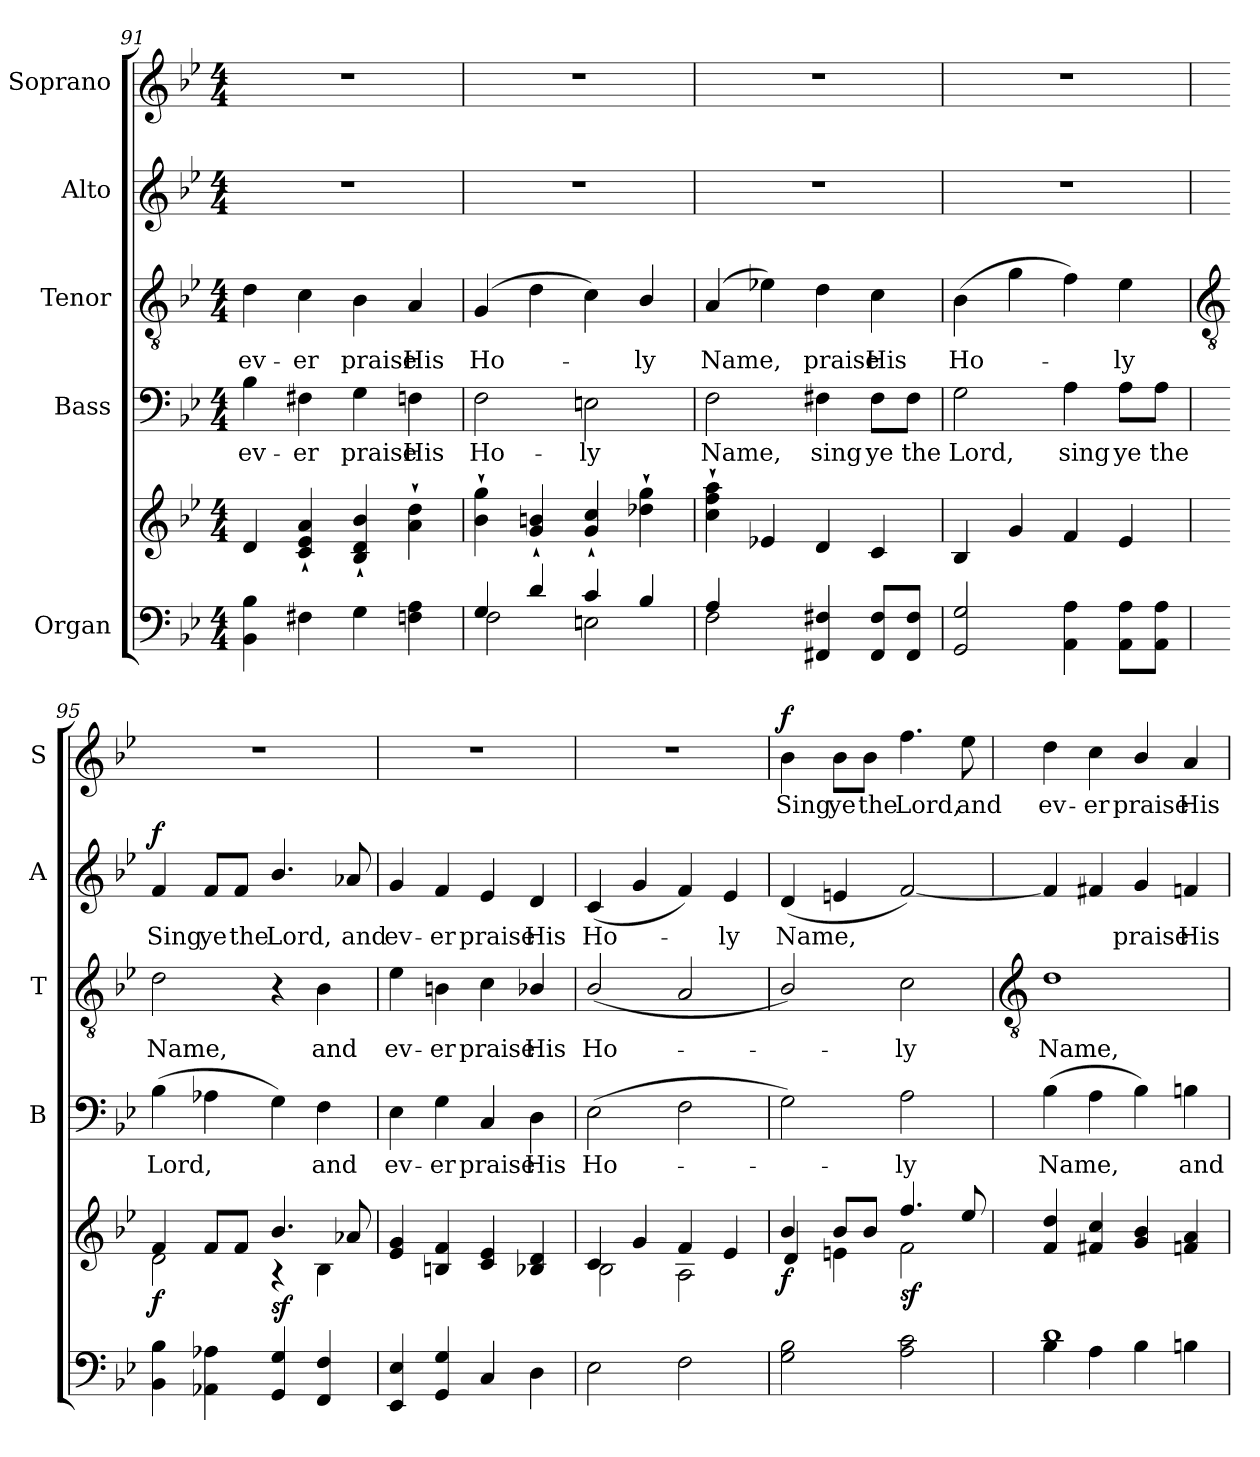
**kern	**kern	**dynam	**kern	**text	**kern	**text	**kern	**text	**dynam	**kern	**text	**dynam
*part5	*part5	*part5	*part4	*part4	*part3	*part3	*part2	*part2	*part2	*part1	*part1	*part1
*staff6	*staff5	*staff5/6	*staff4	*staff4	*staff3	*staff3	*staff2	*staff2	*staff2	*staff1	*staff1	*staff1
*I"Organ	*	*	*I"Bass	*	*I"Tenor	*	*I"Alto	*	*	*I"Soprano	*	*
*	*	*	*I'B	*	*I'T	*	*I'A	*	*	*I'S	*	*
*clefF4	*clefG2	*	*clefF4	*	*clefGv2	*	*clefG2	*	*	*clefG2	*	*
*k[b-e-]	*k[b-e-]	*	*k[b-e-]	*	*k[b-e-]	*	*k[b-e-]	*	*	*k[b-e-]	*	*
*B-:	*B-:	*	*B-:	*	*B-:	*	*B-:	*	*	*B-:	*	*
*M4/4	*M4/4	*	*M4/4	*	*M4/4	*	*M4/4	*	*	*M4/4	*	*
=91	=91	=91	=91	=91	=91	=91	=91	=91	=91	=91	=91	=91
*^	*	*	*	*	*	*	*	*	*	*	*	*
!	!	!	!	!	!LO:LY:b	!	!LO:LY:b	!	!	!	!	!	!
4BB-\ 4B-\	2ryy	4d	.	4B-	ev-	4d	ev-	1r	.	.	1r	.	.
!	!	!	!	!	!LO:LY:b	!	!LO:LY:b	!	!	!	!	!	!
4F#X\	.	4c` 4e-` 4a`	.	4F#X	-er	4c	-er	.	.	.	.	.	.
!	!	!	!	!	!LO:LY:b	!	!LO:LY:b	!	!	!	!	!	!
4G\	2ryy	4B-` 4d` 4b-`	.	4G	praise	4B-	praise	.	.	.	.	.	.
!	!	!	!	!	!LO:LY:b	!	!LO:LY:b	!	!	!	!	!	!
4Fn\ 4A\	.	4a` 4dd`	.	4Fn	His	4A	His	.	.	.	.	.	.
=92	=92	=92	=92	=92	=92	=92	=92	=92	=92	=92	=92	=92	=92
!	!	!	!	!	!LO:LY:b	!	!LO:LY:b	!	!	!	!	!	!
4G/	2F	4b-\` 4gg\`	.	2F	Ho-	(>4G	Ho-	1r	.	.	1r	.	.
4d/	.	4g` 4bn`	.	.	.	4d	.	.	.	.	.	.	.
!	!	!	!	!	!LO:LY:b	!	!	!	!	!	!	!	!
4c/	2En	4g` 4cc`	.	2En	-ly	4c)	.	.	.	.	.	.	.
!	!	!	!	!	!	!	!LO:LY:b	!	!	!	!	!	!
4B-/	.	4dd-X\` 4gg\`	.	.	.	4B-/	ly	.	.	.	.	.	.
=93	=93	=93	=93	=93	=93	=93	=93	=93	=93	=93	=93	=93	=93
!	!	!	!	!	!LO:LY:b	!	!LO:LY:b	!	!	!	!	!	!
4A/	2F	4cc\` 4ff\` 4aa\`	.	2F	Name,	(<4A	Name,	1r	.	.	1r	.	.
4ryy	.	4e-X	.	.	.	4e-X)	.	.	.	.	.	.	.
!	!	!	!	!	!LO:LY:b	!	!LO:LY:b	!	!	!	!	!	!
4FF#X 4F#X	2ryy	4d	.	4F#X	sing	4d	praise	.	.	.	.	.	.
!	!	!	!	!	!LO:LY:b	!	!LO:LY:b	!	!	!	!	!	!
8FF# 8F#L	.	4c	.	8F#\L	ye	4c	His	.	.	.	.	.	.
!	!	!	!	!	!LO:LY:b	!	!	!	!	!	!	!	!
8FF# 8F#J	.	.	.	8F#\J	the	.	.	.	.	.	.	.	.
=94	=94	=94	=94	=94	=94	=94	=94	=94	=94	=94	=94	=94	=94
!	!	!	!	!	!LO:LY:b	!	!LO:LY:b	!	!	!	!	!	!
2GG 2G	2ryy	4B-	.	2G	Lord,	(>4B-	Ho-	1r	.	.	1r	.	.
.	.	4g	.	.	.	4g	.	.	.	.	.	.	.
!	!	!	!	!	!LO:LY:b	!	!	!	!	!	!	!	!
4AA\ 4A\	2ryy	4f	.	4A	sing	4f)	.	.	.	.	.	.	.
!	!	!	!	!	!LO:LY:b	!	!LO:LY:b	!	!	!	!	!	!
8AA\ 8A\L	.	4e-	.	8A\L	ye	4e-	ly	.	.	.	.	.	.
!	!	!	!	!	!LO:LY:b	!	!	!	!	!	!	!	!
8AA\ 8A\J	.	.	.	8A\J	the	.	.	.	.	.	.	.	.
*v	*v	*	*	*	*	*	*	*	*	*	*	*	*
!!LO:LB:g=z
=95	=95	=95	=95	=95	=95	=95	=95	=95	=95	=95	=95	=95
*	*	*	*	*	*clefGv2	*	*	*	*	*	*	*
*	*^	*	*	*	*	*	*	*	*	*	*	*
!	!	!	!LO:DY:b	!	!LO:LY:b	!	!LO:LY:b	!	!LO:LY:b	!LO:DY:b	!	!	!
4BB-\ 4B-\	4f	2d\	f	(>4B-	Lord,	2d	Name,	4f	Sing	f	1r	.	.
!	!	!	!	!	!	!	!	!	!LO:LY:b	!	!	!	!
4AA-X\ 4A-X\	8fL	.	.	4A-X	.	.	.	8f/L	ye	.	.	.	.
!	!	!	!	!	!	!	!	!	!LO:LY:b	!	!	!	!
.	8fJ	.	.	.	.	.	.	8f/J	the	.	.	.	.
!	!	!	!LO:DY:b	!	!	!	!	!	!LO:LY:b	!	!	!	!
4GG 4G	4.b-/	4r	sf	4G)	.	4r	.	4.b-/	Lord,	.	.	.	.
!	!	!	!	!	!LO:LY:b	!	!LO:LY:b	!	!	!	!	!	!
4FF 4F	.	4B-\	.	4F	and	4B-	and	.	.	.	.	.	.
!	!	!	!	!	!	!	!	!	!LO:LY:b	!	!	!	!
.	8a-X	.	.	.	.	.	.	8a-X	and	.	.	.	.
=96	=96	=96	=96	=96	=96	=96	=96	=96	=96	=96	=96	=96	=96
!	!	!	!	!	!LO:LY:b	!	!LO:LY:b	!	!LO:LY:b	!	!	!	!
4EE- 4E-	4e- 4g	2ryy	.	4E-	ev-	4e-	ev-	4g	ev-	.	1r	.	.
!	!	!	!	!	!LO:LY:b	!	!LO:LY:b	!	!LO:LY:b	!	!	!	!
4GG 4G	4Bn 4f	.	.	4G	-er	4Bn	-er	4f	-er	.	.	.	.
!	!	!	!	!	!LO:LY:b	!	!LO:LY:b	!	!LO:LY:b	!	!	!	!
4C	4c 4e-	2ryy	.	4C	praise	4c	praise	4e-	praise	.	.	.	.
!	!	!	!	!	!LO:LY:b	!	!LO:LY:b	!	!LO:LY:b	!	!	!	!
4D	4B-X 4d	.	.	4D	His	4B-X/	His	4d	His	.	.	.	.
=97	=97	=97	=97	=97	=97	=97	=97	=97	=97	=97	=97	=97	=97
!	!	!	!	!	!LO:LY:b	!	!LO:LY:b	!	!LO:LY:b	!	!	!	!
2E-\	4c	2B-\	.	(>2E-	Ho-	(<2B-/	Ho-	(<4c	Ho-	.	1r	.	.
.	4g	.	.	.	.	.	.	4g	.	.	.	.	.
2F\	4f	2A\	.	2F	.	2A	.	4f)	.	.	.	.	.
!	!	!	!	!	!	!	!	!	!LO:LY:b	!	!	!	!
.	4e-	.	.	.	.	.	.	4e-	ly	.	.	.	.
=98	=98	=98	=98	=98	=98	=98	=98	=98	=98	=98	=98	=98	=98
!	!	!	!LO:DY:b	!	!	!	!	!	!LO:LY:b	!	!	!LO:LY:b	!LO:DY:b
2G\ 2B-\	4b-/	4d/	f	2G)	.	2B-/)	.	(<4d	Name,	.	4b-	Sing	f
!	!	!	!	!	!	!	!	!	!	!	!	!LO:LY:b	!
.	8b-/L	4en\	.	.	.	.	.	4en	.	.	8b-\L	ye	.
!	!	!	!	!	!	!	!	!	!	!	!	!LO:LY:b	!
.	8b-/J	.	.	.	.	.	.	.	.	.	8b-\J	the	.
!	!	!	!LO:DY:b	!	!LO:LY:b	!	!LO:LY:b	!	!	!	!	!LO:LY:b	!
2A\ 2c\	4.ff/	2f\	sf	2A	ly	2c	ly	[2f)	.	.	4.ff	Lord,	.
!	!	!	!	!	!	!	!	!	!	!	!	!LO:LY:b	!
.	8ee-/	.	.	.	.	.	.	.	.	.	8ee-	and	.
!!LO:LB:g=z
=99	=99	=99	=99	=99	=99	=99	=99	=99	=99	=99	=99	=99	=99
*	*	*	*	*	*	*clefGv2	*	*	*	*	*	*	*
*^	*	*	*	*	*	*	*	*	*	*	*	*	*
!	!	!	!	!	!	!LO:LY:b	!	!LO:LY:b	!	!	!	!	!LO:LY:b	!
1d/	4B-\	4f/ 4dd/	2ryy	.	(>4B-	Name,	1d	Name,	4f]	.	.	4dd	ev-	.
!	!	!	!	!	!	!	!	!	!	!	!	!	!LO:LY:b	!
.	4A\	4f#X/ 4cc/	.	.	4A	.	.	.	4f#X	.	.	4cc	-er	.
!	!	!	!	!	!	!	!	!	!	!LO:LY:b	!	!	!LO:LY:b	!
.	4B-\	4g/ 4b-/	2ryy	.	4B-)	.	.	.	4g	praise	.	4b-/	praise	.
!	!	!	!	!	!	!LO:LY:b	!	!	!	!LO:LY:b	!	!	!LO:LY:b	!
.	4Bn\	4fn/ 4a/	.	.	4Bn	and	.	.	4fn	His	.	4a	His	.
*v	*v	*	*	*	*	*	*	*	*	*	*	*	*	*
*	*v	*v	*	*	*	*	*	*	*	*	*	*	*
=	=	=	=	=	=	=	=	=	=	=	=	=
*-	*-	*-	*-	*-	*-	*-	*-	*-	*-	*-	*-	*-
